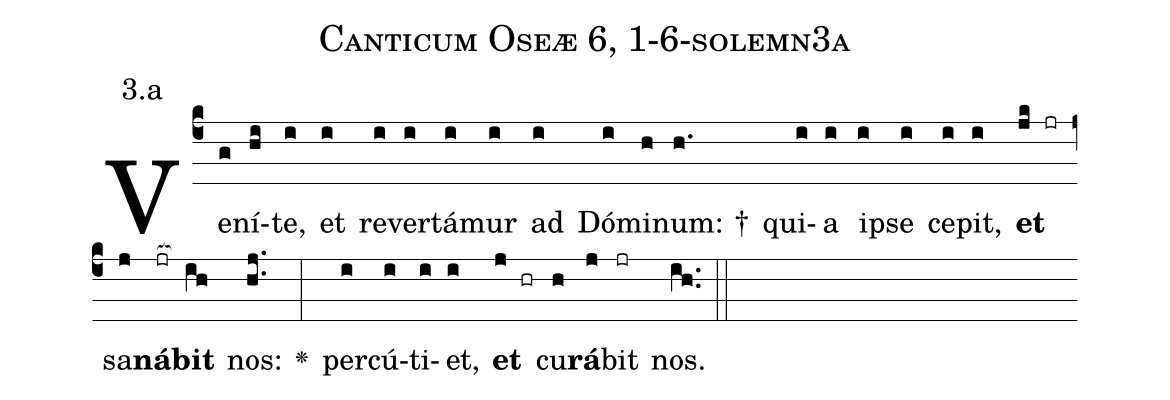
name: Canticum Oseæ 6, 1-6-solemn3a;
annotation: 3.a;
%%
(c4)Ve(g)ní(hi)te,(i) et(i) re(i)ver(i)tá(i)mur(i) ad(i) Dó(i)mi(h)num: †(h.) qui(i)a(i) i(i)pse(i) ce(i)pit,(i) <b>et</b>(jk jr) sa(j)<b>ná</b>(jr[ocb:1{])<b>bit</b>(ih[ocb:0}]) nos:(hj..) <v>\greheightstar</v>(:) per(i)cú(i)ti(i)et,(i) <b>et</b>(j hr) cu(h)<b>rá</b>(j)bit(jr) nos.(ih..) (::)


%E(i) u(i) o(j) u(h) a(j) e.(ih..) (::)
